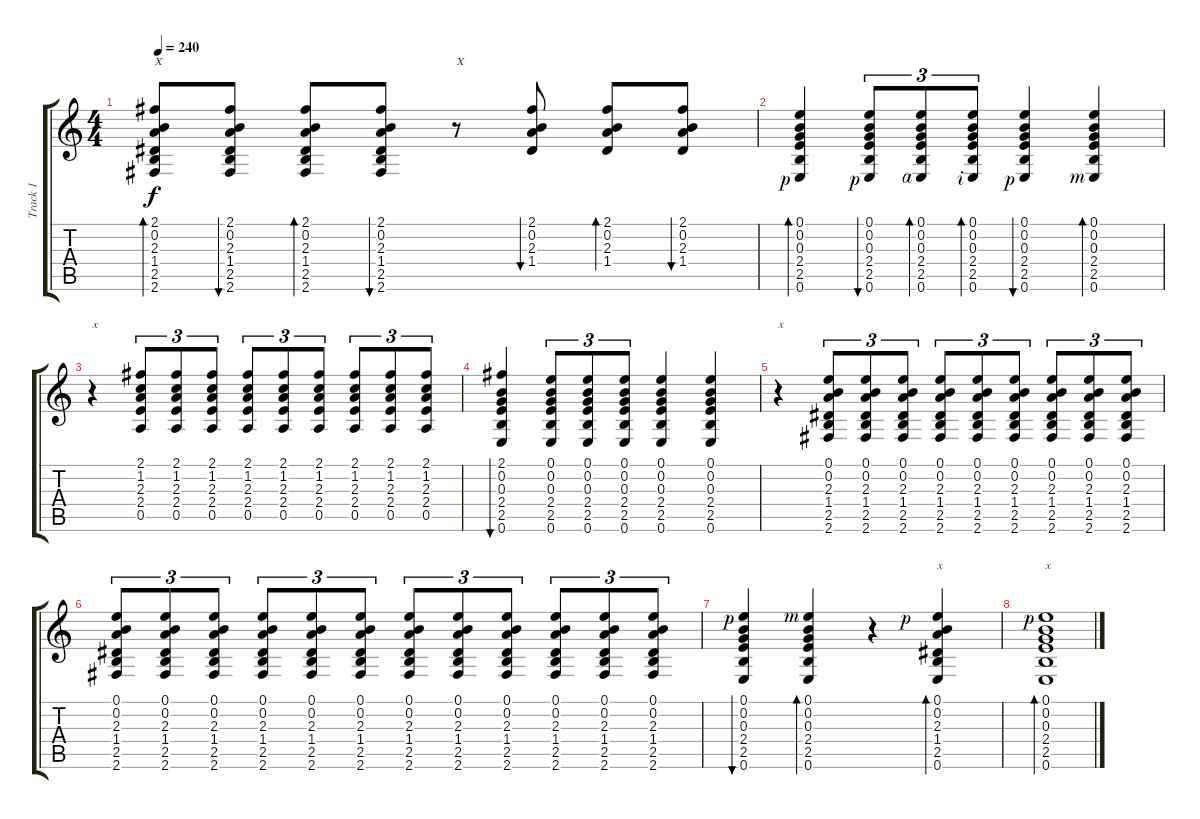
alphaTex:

\track ("Track 1" "Track 1") {instrument acousticguitarnylon}
\staff {score tabs}
\tuning (E4 B3 G3 D3 A2 E2) {hide}
\ts (4 4)
\tempo 240
\clef g2
\ks c
(2.1 0.2 2.3 1.4 2.5 2.6).8{bd 60 txt "X" dy f} (2.1 0.2 2.3 1.4 2.5 2.6).8{bu 60} (2.1 0.2 2.3 1.4 2.5 2.6).8{bd 60} (2.1 0.2 2.3 1.4 2.5 2.6).8{bu 60} r.8{txt "X"} (2.1 0.2 2.3 1.4).8{bu 60} (2.1 0.2 2.3 1.4).8{bd 60} (2.1 0.2 2.3 1.4).8{bu 60} |
(0.1 0.2 0.3 2.4 2.5 0.6{rf 1}).4{bd 60} (0.1 0.2 0.3 2.4 2.5 0.6{rf 1}).8{tu (3 2) bu 60} (0.1 0.2 0.3 2.4 2.5 0.6{rf 4}).8{tu (3 2) bd 60} (0.1 0.2 0.3 2.4 2.5 0.6{rf 2}).8{tu (3 2) bd 60} (0.1 0.2 0.3 2.4 2.5 0.6{rf 1}).4{bu 60} (0.1 0.2 0.3 2.4 2.5 0.6{rf 3}).4{bd 60} |
r.4{txt "x"} (2.1 1.2 2.3 2.4 0.5).8{tu (3 2)} (2.1 1.2 2.3 2.4 0.5).8{tu (3 2)} (2.1 1.2 2.3 2.4 0.5).8{tu (3 2)} (2.1 1.2 2.3 2.4 0.5).8{tu (3 2)} (2.1 1.2 2.3 2.4 0.5).8{tu (3 2)} (2.1 1.2 2.3 2.4 0.5).8{tu (3 2)} (2.1 1.2 2.3 2.4 0.5).8{tu (3 2)} (2.1 1.2 2.3 2.4 0.5).8{tu (3 2)} (2.1 1.2 2.3 2.4 0.5).8{tu (3 2)} |
(2.1 0.2 0.3 2.4 2.5 0.6).4{bu 60} (0.1 0.2 0.3 2.4 2.5 0.6).8{tu (3 2)} (0.1 0.2 0.3 2.4 2.5 0.6).8{tu (3 2)} (0.1 0.2 0.3 2.4 2.5 0.6).8{tu (3 2)} (0.1 0.2 0.3 2.4 2.5 0.6).4 (0.1 0.2 0.3 2.4 2.5 0.6).4 |
r.4{txt "x"} (0.1 0.2 2.3 1.4 2.5 2.6).8{tu (3 2)} (0.1 0.2 2.3 1.4 2.5 2.6).8{tu (3 2)} (0.1 0.2 2.3 1.4 2.5 2.6).8{tu (3 2)} (0.1 0.2 2.3 1.4 2.5 2.6).8{tu (3 2)} (0.1 0.2 2.3 1.4 2.5 2.6).8{tu (3 2)} (0.1 0.2 2.3 1.4 2.5 2.6).8{tu (3 2)} (0.1 0.2 2.3 1.4 2.5 2.6).8{tu (3 2)} (0.1 0.2 2.3 1.4 2.5 2.6).8{tu (3 2)} (0.1 0.2 2.3 1.4 2.5 2.6).8{tu (3 2)} |
(0.1 0.2 2.3 1.4 2.5 2.6).8{tu (3 2)} (0.1 0.2 2.3 1.4 2.5 2.6).8{tu (3 2)} (0.1 0.2 2.3 1.4 2.5 2.6).8{tu (3 2)} (0.1 0.2 2.3 1.4 2.5 2.6).8{tu (3 2)} (0.1 0.2 2.3 1.4 2.5 2.6).8{tu (3 2)} (0.1 0.2 2.3 1.4 2.5 2.6).8{tu (3 2)} (0.1 0.2 2.3 1.4 2.5 2.6).8{tu (3 2)} (0.1 0.2 2.3 1.4 2.5 2.6).8{tu (3 2)} (0.1 0.2 2.3 1.4 2.5 2.6).8{tu (3 2)} (0.1 0.2 2.3 1.4 2.5 2.6).8{tu (3 2)} (0.1 0.2 2.3 1.4 2.5 2.6).8{tu (3 2)} (0.1 0.2 2.3 1.4 2.5 2.6).8{tu (3 2)} |
(0.1{rf 1} 0.2 0.3 2.4 2.5 0.6).4{bu 60} (0.1{rf 3} 0.2 0.3 2.4 2.5 0.6).4{bd 60} r.4 (0.1{rf 1} 0.2 2.3 1.4 2.5 0.6).4{bd 60 txt "x"} |
(0.1{rf 1} 0.2 0.3 2.4 2.5 0.6).1{bd 60 txt "x"}
